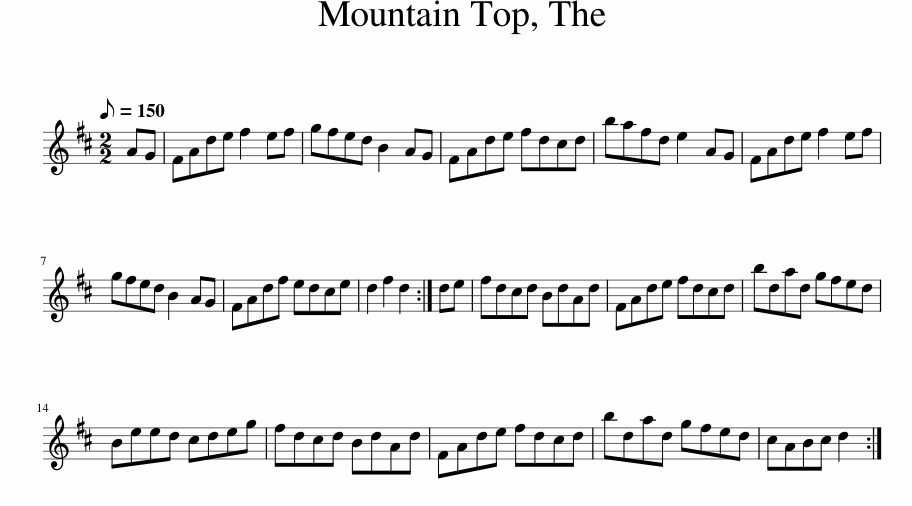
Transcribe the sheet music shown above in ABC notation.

X:1
L:1/8
Q:1/8=150
M:2/2
I:linebreak $
K:D
V:1 treble
V:1
 AG | FAde f2 ef | gfed B2 AG | FAde fdcd | bafd e2 AG | %5
 FAde f2 ef |$ gfed B2 AG | FAdf edce | d2 f2 d2 :| de | %10
 fdcd BdAd | FAde fdcd | bdad gfed |$ Beed cdeg | fdcd BdAd | %15
 FAde fdcd | bdad gfed | cABc d2 :| %18
